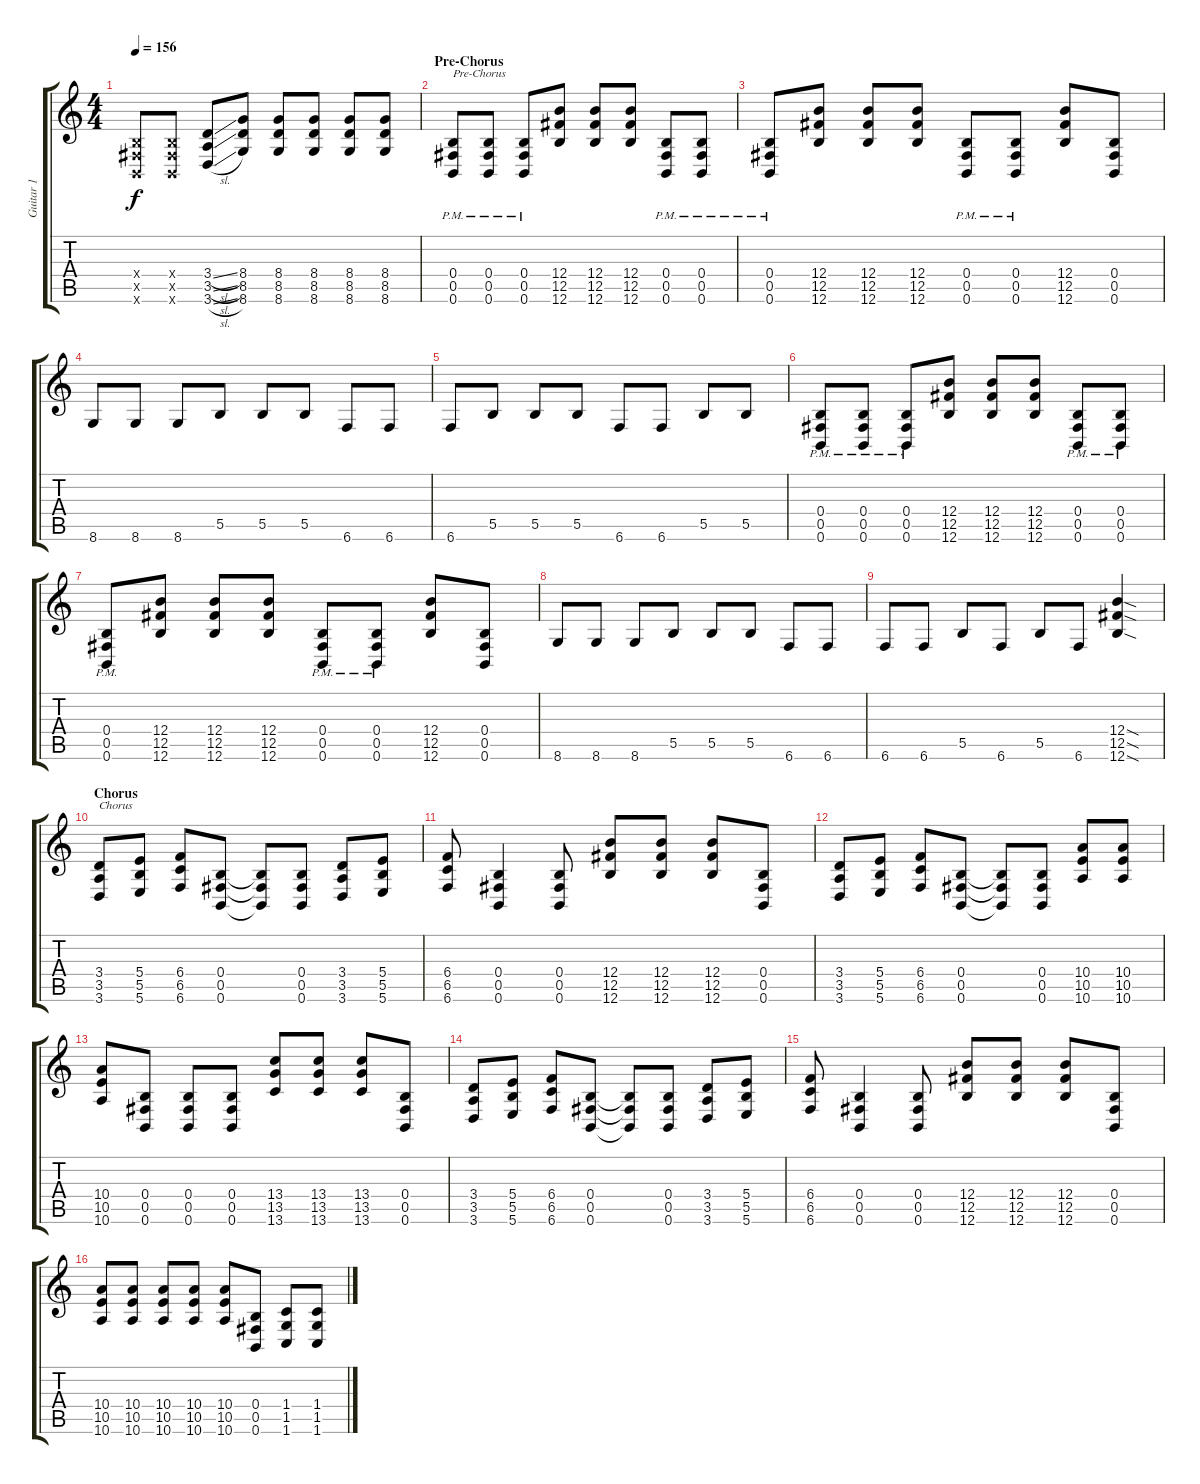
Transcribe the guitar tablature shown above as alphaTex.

\track ("Guitar 1" "Guitar 1") {instrument distortionguitar}
\staff {score tabs}
\tuning (Db4 Ab3 E3 B2 Gb2 B1) {hide}
\ts (4 4)
\tempo 156
\clef g2
\ks c
(0.4{x} 0.5{x} 0.6{x}).8{dy f} (0.4{x} 0.5{x} 0.6{x}).8 (3.4{sl} 3.5{sl} 3.6{sl}).8 (8.4 8.5 8.6).8 (8.4 8.5 8.6).8 (8.4 8.5 8.6).8 (8.4 8.5 8.6).8 (8.4 8.5 8.6).8 |
\section ("" "Pre-Chorus")
(0.4{pm} 0.5{pm} 0.6{pm}).8{txt "Pre-Chorus"} (0.4{pm} 0.5{pm} 0.6{pm}).8 (0.4{pm} 0.5{pm} 0.6{pm}).8 (12.4 12.5 12.6).8 (12.4 12.5 12.6).8 (12.4 12.5 12.6).8 (0.4{pm} 0.5{pm} 0.6{pm}).8 (0.4{pm} 0.5{pm} 0.6{pm}).8 |
(0.4{pm} 0.5{pm} 0.6{pm}).8 (12.4 12.5 12.6).8 (12.4 12.5 12.6).8 (12.4 12.5 12.6).8 (0.4{pm} 0.5{pm} 0.6{pm}).8 (0.4{pm} 0.5{pm} 0.6{pm}).8 (12.4 12.5 12.6).8 (0.4 0.5 0.6).8 |
8.6.8 8.6.8 8.6.8 5.5.8 5.5.8 5.5.8 6.6.8 6.6.8 |
6.6.8 5.5.8 5.5.8 5.5.8 6.6.8 6.6.8 5.5.8 5.5.8 |
(0.4{pm} 0.5{pm} 0.6{pm}).8 (0.4{pm} 0.5{pm} 0.6{pm}).8 (0.4{pm} 0.5{pm} 0.6{pm}).8 (12.4 12.5 12.6).8 (12.4 12.5 12.6).8 (12.4 12.5 12.6).8 (0.4{pm} 0.5{pm} 0.6{pm}).8 (0.4{pm} 0.5{pm} 0.6{pm}).8 |
(0.4{pm} 0.5{pm} 0.6{pm}).8 (12.4 12.5 12.6).8 (12.4 12.5 12.6).8 (12.4 12.5 12.6).8 (0.4{pm} 0.5{pm} 0.6{pm}).8 (0.4{pm} 0.5{pm} 0.6{pm}).8 (12.4 12.5 12.6).8 (0.4 0.5 0.6).8 |
8.6.8 8.6.8 8.6.8 5.5.8 5.5.8 5.5.8 6.6.8 6.6.8 |
6.6.8 6.6.8 5.5.8 6.6.8 5.5.8 6.6.8 (12.4{sod} 12.5{sod} 12.6{sod}).4 |
\section ("" "Chorus")
(3.4 3.5 3.6).8{txt "Chorus"} (5.4 5.5 5.6).8 (6.4 6.5 6.6).8 (0.4 0.5 0.6).8 (0.4{t} 0.5{t} 0.6{t}).8 (0.4 0.5 0.6).8 (3.4 3.5 3.6).8 (5.4 5.5 5.6).8 |
(6.4 6.5 6.6).8 (0.4 0.5 0.6).4 (0.4 0.5 0.6).8 (12.4 12.5 12.6).8 (12.4 12.5 12.6).8 (12.4 12.5 12.6).8 (0.4 0.5 0.6).8 |
(3.4 3.5 3.6).8 (5.4 5.5 5.6).8 (6.4 6.5 6.6).8 (0.4 0.5 0.6).8 (0.4{t} 0.5{t} 0.6{t}).8 (0.4 0.5 0.6).8 (10.4 10.5 10.6).8 (10.4 10.5 10.6).8 |
(10.4 10.5 10.6).8 (0.4 0.5 0.6).8 (0.4 0.5 0.6).8 (0.4 0.5 0.6).8 (13.4 13.5 13.6).8 (13.4 13.5 13.6).8 (13.4 13.5 13.6).8 (0.4 0.5 0.6).8 |
(3.4 3.5 3.6).8 (5.4 5.5 5.6).8 (6.4 6.5 6.6).8 (0.4 0.5 0.6).8 (0.4{t} 0.5{t} 0.6{t}).8 (0.4 0.5 0.6).8 (3.4 3.5 3.6).8 (5.4 5.5 5.6).8 |
(6.4 6.5 6.6).8 (0.4 0.5 0.6).4 (0.4 0.5 0.6).8 (12.4 12.5 12.6).8 (12.4 12.5 12.6).8 (12.4 12.5 12.6).8 (0.4 0.5 0.6).8 |
(10.4 10.5 10.6).8 (10.4 10.5 10.6).8 (10.4 10.5 10.6).8 (10.4 10.5 10.6).8 (10.4 10.5 10.6).8 (0.4 0.5 0.6).8 (1.4 1.5 1.6).8 (1.4 1.5 1.6).8
